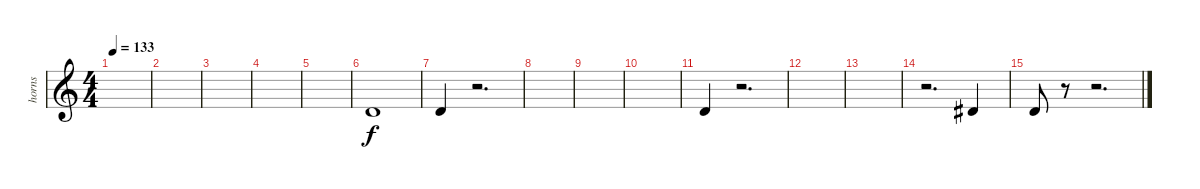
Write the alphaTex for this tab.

\track ("horns" "horns") {instrument frenchhorn}
\staff {score}
\tuning (E4 B3 G3 D3 A2 E2) {hide}
\ts (4 4)
\tempo 133
\clef g2
\ks c
|
|
|
|
|
3.2.1{volume 13} |
3.2.4{volume 14} r.2{d} |
|
|
|
3.2.4{volume 14} r.2{d} |
|
|
r.2{d} 4.2.4 |
3.2.8 r.8 r.2{d}
